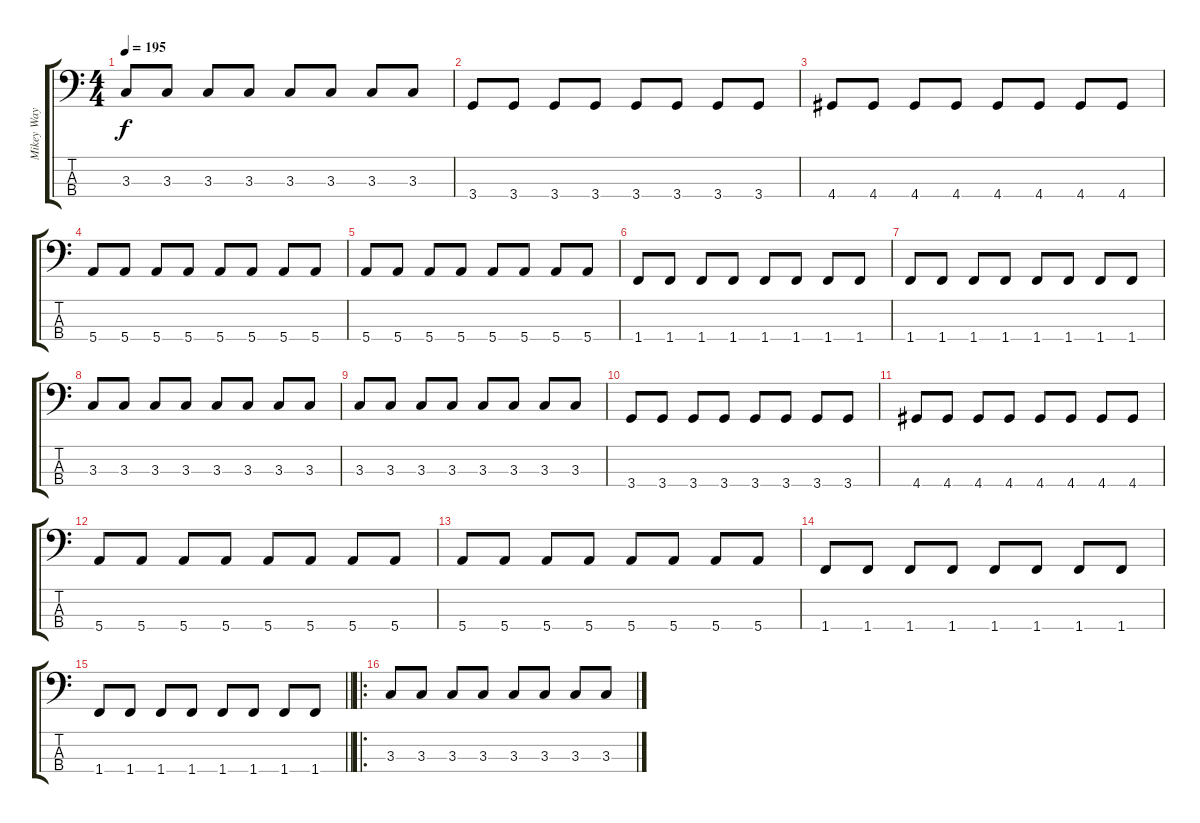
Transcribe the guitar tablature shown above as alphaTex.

\track ("Mikey Way" "Mikey Way") {instrument electricbasspick}
\staff {score tabs}
\tuning (G2 D2 A1 E1) {hide}
\ts (4 4)
\tempo 195
\clef f4
\ks c
3.3.8{dy f} 3.3.8 3.3.8 3.3.8 3.3.8 3.3.8 3.3.8 3.3.8 |
3.4.8 3.4.8 3.4.8 3.4.8 3.4.8 3.4.8 3.4.8 3.4.8 |
4.4.8 4.4.8 4.4.8 4.4.8 4.4.8 4.4.8 4.4.8 4.4.8 |
5.4.8 5.4.8 5.4.8 5.4.8 5.4.8 5.4.8 5.4.8 5.4.8 |
5.4.8 5.4.8 5.4.8 5.4.8 5.4.8 5.4.8 5.4.8 5.4.8 |
1.4.8 1.4.8 1.4.8 1.4.8 1.4.8 1.4.8 1.4.8 1.4.8 |
1.4.8 1.4.8 1.4.8 1.4.8 1.4.8 1.4.8 1.4.8 1.4.8 |
3.3.8 3.3.8 3.3.8 3.3.8 3.3.8 3.3.8 3.3.8 3.3.8 |
3.3.8 3.3.8 3.3.8 3.3.8 3.3.8 3.3.8 3.3.8 3.3.8 |
3.4.8 3.4.8 3.4.8 3.4.8 3.4.8 3.4.8 3.4.8 3.4.8 |
4.4.8 4.4.8 4.4.8 4.4.8 4.4.8 4.4.8 4.4.8 4.4.8 |
5.4.8 5.4.8 5.4.8 5.4.8 5.4.8 5.4.8 5.4.8 5.4.8 |
5.4.8 5.4.8 5.4.8 5.4.8 5.4.8 5.4.8 5.4.8 5.4.8 |
1.4.8 1.4.8 1.4.8 1.4.8 1.4.8 1.4.8 1.4.8 1.4.8 |
\barLineRight lightlight
1.4.8 1.4.8 1.4.8 1.4.8 1.4.8 1.4.8 1.4.8 1.4.8 |
\ro
3.3.8 3.3.8 3.3.8 3.3.8 3.3.8 3.3.8 3.3.8 3.3.8
